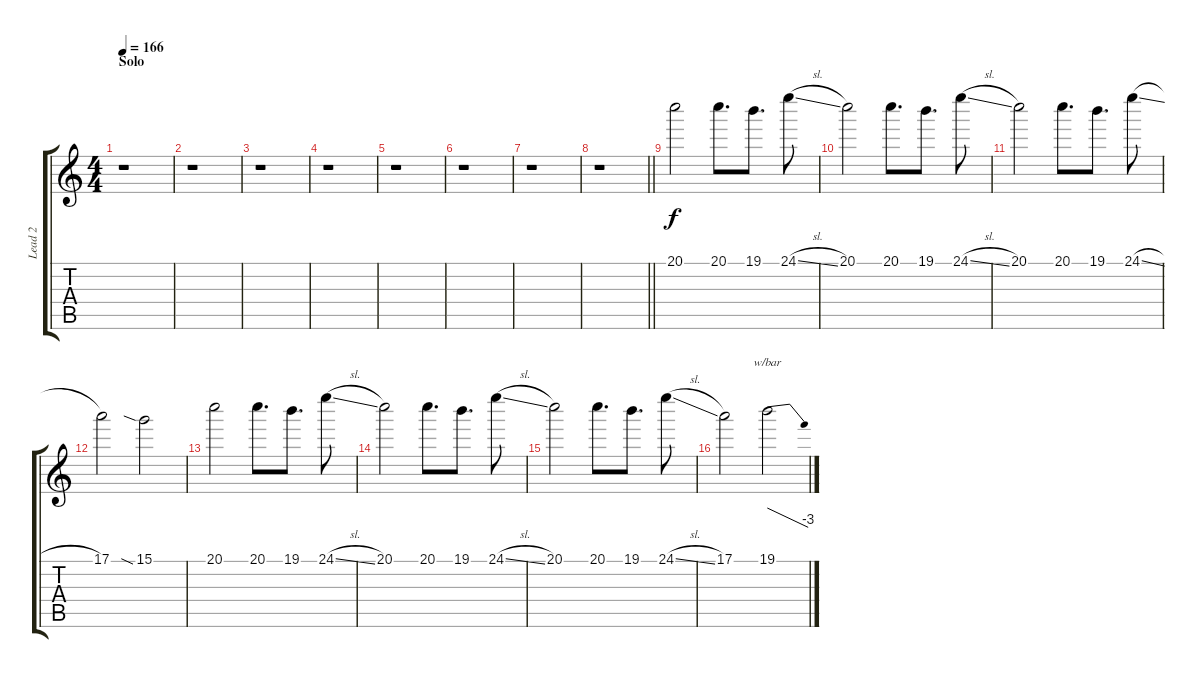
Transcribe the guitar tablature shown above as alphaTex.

\track ("Lead 2" "Lead 2") {instrument distortionguitar}
\staff {score tabs}
\tuning (E4 B3 G3 D3 A2 E2) {hide}
\ts (4 4)
\section ("" "Solo")
\tempo 166
\clef g2
\ks c
r.1{dy mf} |
r.1 |
r.1 |
r.1 |
r.1 |
r.1 |
r.1 |
\barLineRight lightlight
r.1 |
\section ("" "")
20.1.2{dy f volume 12 instrument distortionguitar} 20.1.8{d} 19.1.8{d} 24.1{sl}.8 |
20.1.2 20.1.8{d} 19.1.8{d} 24.1{sl}.8 |
20.1.2 20.1.8{d} 19.1.8{d} 24.1{sl}.8 |
17.1.2 15.1{sia}.2 |
20.1.2 20.1.8{d} 19.1.8{d} 24.1{sl}.8 |
20.1.2 20.1.8{d} 19.1.8{d} 24.1{sl}.8 |
20.1.2 20.1.8{d} 19.1.8{d} 24.1{sl}.8 |
17.1.2 19.1.2{tbe (dive default 0 0 60 -12)}
